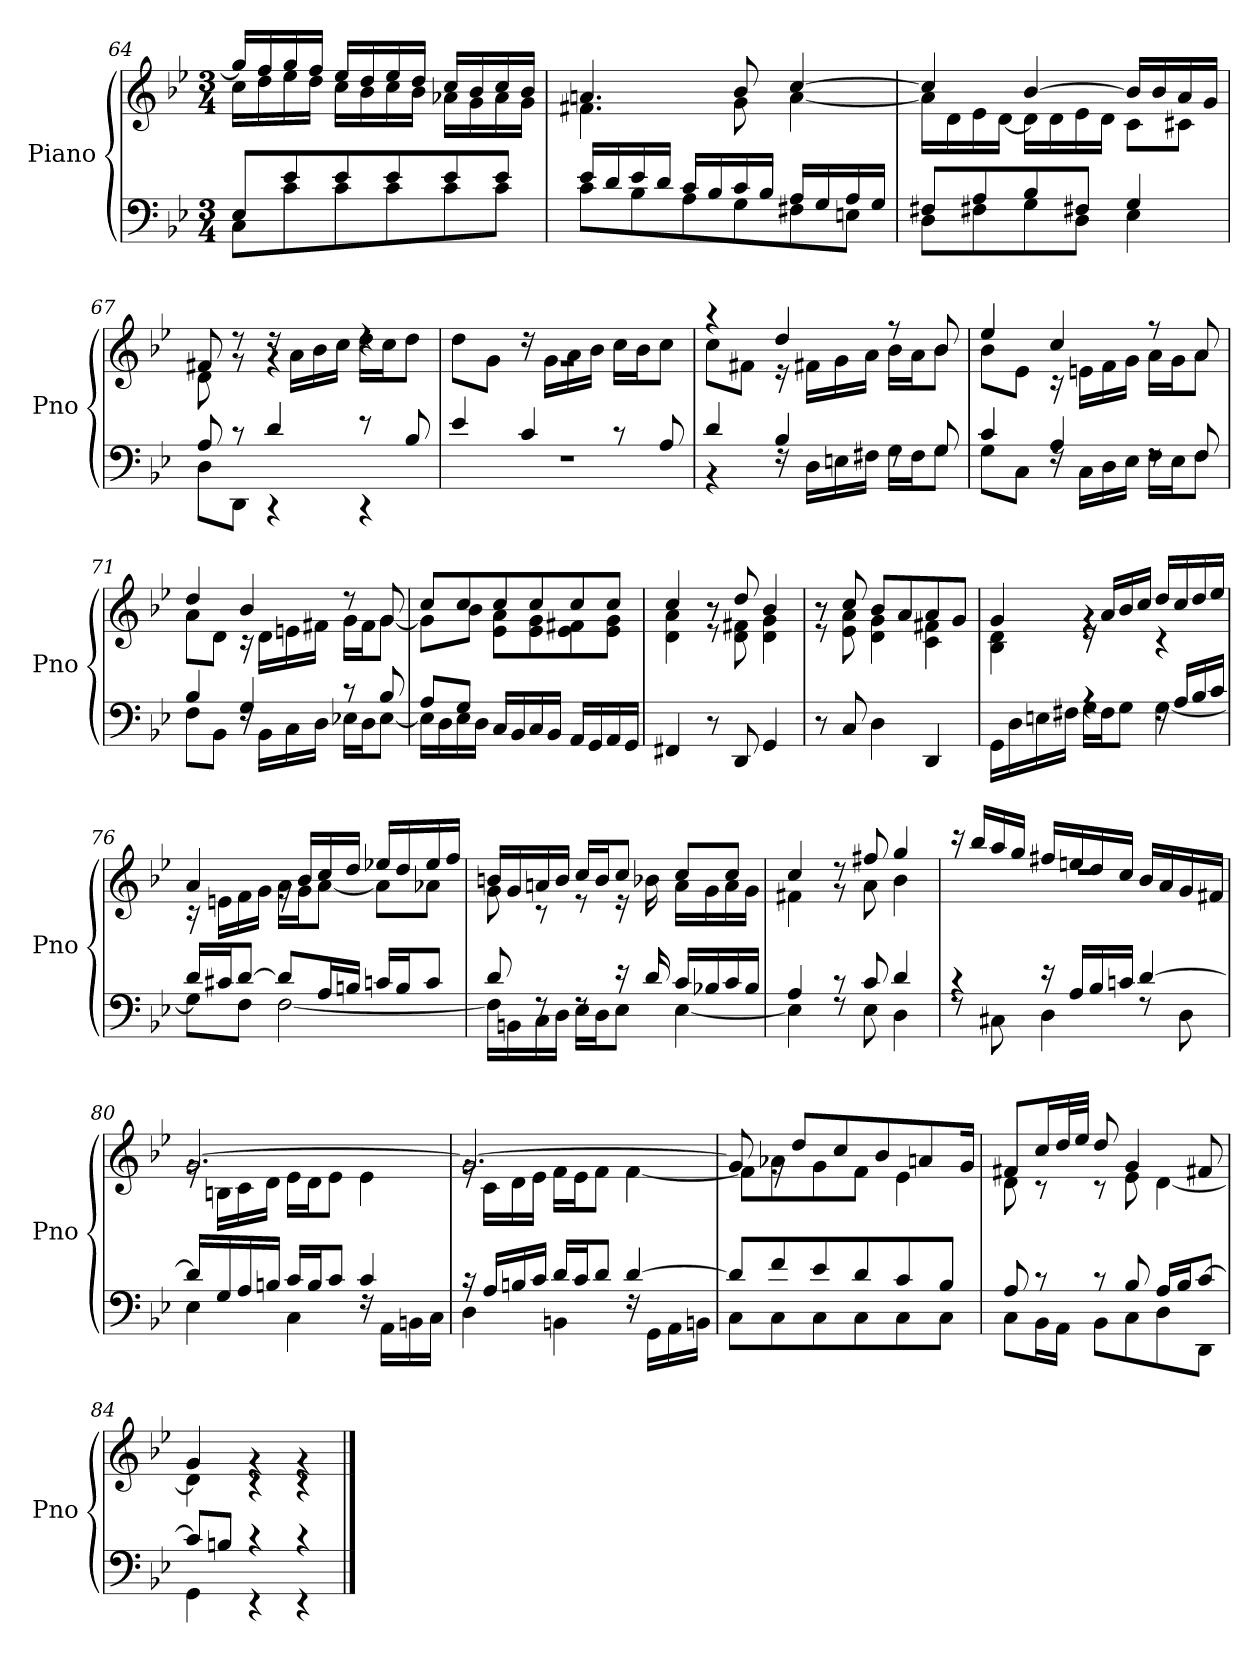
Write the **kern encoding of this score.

**kern	**kern
*part1	*part1
*staff2	*staff1
*I"Piano	*
*I'Pno	*
!!LO:LB:g=z
*clefF4	*clefG2
*k[b-e-]	*k[b-e-]
*M3/4	*M3/4
=64	=64
*^	*^
8E-/L	8C\L	16gg/LL]	16cc\LL
.	.	16ff/	16dd\
8e-/	8c\	16gg/	16ee-\
.	.	16ff/JJ	16dd\JJ
8e-/	8c\	16ee-/LL	16cc\LL
.	.	16dd/	16b-\
8e-/	8c\	16ee-/	16cc\
.	.	16dd/JJ	16b-\JJ
8e-/	8c\	16cc/LL	16a-X\LL
.	.	16b-/	16g\
8e-/J	8c\J	16cc/	16a-\
.	.	16b-/JJ	16g\JJ
=65	=65	=65	=65
16e-/LL	8c\L	4.an/	4.f#X\
16d/	.	.	.
16e-/	8B-\	.	.
16d/JJ	.	.	.
16c/LL	8A\	.	.
16B-/	.	.	.
16c/	8G\	8b-/	8g\
16B-/JJ	.	.	.
16A/LL	8F#X\	[4cc/	[4a\
16G/	.	.	.
16A/	8En\J	.	.
16G/JJ	.	.	.
=66	=66	=66	=66
8F#X/L	8D\L	4cc/]	16a\LL]
.	.	.	16d\
8A/	8F#X\	.	16e-\
.	.	.	[16d\JJ
8B-/	8G\	[4b-/	16d\LL]
.	.	.	16d\
8F#X/J	8D\J	.	16e-\
.	.	.	16d\JJ
4G/	4E-\	16b-/LL]	8c\L
.	.	16b-/	.
.	.	16a/	8c#X\J
.	.	16g/JJ	.
!!LO:LB:g=z	!!
=67	=67	=67	=67
8A/	8D\L	8f#X/	8d\
8r	8DD\J	8rg	8rdd
4d/	4r	4rg	16rdd
.	.	.	16a\LL
.	.	.	16b-\
.	.	.	16cc\JJ
8r	4r	4rdd	16dd\LL
.	.	.	16cc\J
8B-/	.	.	8dd\J
=68	=68	=68	=68
4e-/	2.rF	2.rg	8dd\L
.	.	.	8g\J
4c/	.	.	16rdd
.	.	.	16g\LL
.	.	.	16a\
.	.	.	16b-\JJ
8r	.	.	16cc\LL
.	.	.	16b-\J
8A/	.	.	8cc\J
=69	=69	=69	=69
4d/	4r	4r	8cc\L
.	.	.	8f#X\J
4B-/	16rF	4dd/	16r
.	16D\LL	.	16f#X\LL
.	16En\	.	16g\
.	16F#X\JJ	.	16a\JJ
8rF	16G\LL	8r	16b-\LL
.	16F#\J	.	16a\J
8G/	8G\J	8b-/	8b-\J
=70	=70	=70	=70
4c/	8G\L	4ee-/	8b-\L
.	8C\J	.	8e-\J
4A/	16rF	4cc/	16r
.	16C\LL	.	16en\LL
.	16D\	.	16f\
.	16E-\JJ	.	16g\JJ
8rF	16F\LL	8r	16a\LL
.	16E-\J	.	16g\J
8F/	8F\J	8a/	8a\J
!!LO:LB:g=z	!!
=71	=71	=71	=71
4B-/	8F\L	4dd/	8a\L
.	8BB-\J	.	8d\J
4G/	16rF	4b-/	16r
.	16BB-\LL	.	16d\LL
.	16C\	.	16en\
.	16D\JJ	.	16f#X\JJ
8r	16E-X\LL	8r	16g\LL
.	16D\J	.	16f#\J
8B-/	[8E-\J	8g/	[8g\J
=72	=72	=72	=72
*	*	*	*^
8A/L	16E-\LL]	8cc/L	8g\L]	4ryy
.	16D\	.	.	.
8G/J	16E-\	8cc/	8b-\J	.
.	16D\JJ	.	.	.
16C/LL	2ryy	8cc/	8e-\ 8a\L	2ryy
16BB-/	.	.	.	.
16C/	.	8cc/	8e-\ 8g\	.
16BB-/JJ	.	.	.	.
16AA/LL	.	8cc/	8e-\ 8f#X\	.
16GG/	.	.	.	.
16AA/	.	8cc/J	8e-\ 8g\J	.
16GG/JJ	.	.	.	.
=73	=73	=73	=73	=73
4ryy	4FF#X/	4cc/	4d\ 4a\	4ryy
8ryy	8r	8r	8r	8re
4.ryy	8DD/	8dd/	8d\ 8f#X\	4.ryy
.	4GG/	4b-/	4d\ 4g\	.
=74	=74	=74	=74	=74
8ryy	8r	8r	8r	8re
2ryy	8C/	8cc/	8e-\ 8a\	2ryy
.	4D\	8b-/L	4d\ 4g\	.
.	.	8a/	.	.
.	4DD/	8a/	4c\ 4f#X\	.
8ryy	.	8g/J	.	8ryy
!!LO:PB:g=z	!!	!!
=75	=75	=75	=75	=75
16GG\LL	4ryy	4g/	4B-\ 4d\	4ryy
16D\	.	.	.	.
16En\	.	.	.	.
16F#X\JJ	.	.	.	.
4rA	16G\LL	16re	4rg	2ryy
.	16F#\J	16a/LL	.	.
.	8G\J	16b-/	.	.
.	.	16cc/JJ	.	.
16rF	[4G\	16dd/LL	4r	.
16A/LL	.	16cc/	.	.
16B-/	.	16dd/	.	.
16c/JJ	.	16ee-/JJ	.	.
*	*	*	*v	*v
=76	=76	=76	=76
16d/LL	8G\L]	4a/	16r
16c#X/J	.	.	16en\LL
[8d/J	8F\J	.	16f\
.	.	.	16g\JJ
8d/L]	[2F\	16rg	16a\LL
.	.	16b-/LL	16g\J
16A/L	.	16cc/	[8a\J
16Bn/JJ	.	16dd/JJ	.
16cn/LL	.	16ee-X/LL	8a\L]
16B/J	.	16dd/	.
8c/J	.	16ee-/	8a-X\J
.	.	16ff/JJ	.
=77	=77	=77	=77
8d/	16F\LL]	16bn/LL	8g\
.	16BBn\	16g/	.
8rF	16C\	16an/	8r
.	16D\JJ	16b/JJ	.
8rF	16E-\LL	16cc/LL	8r
.	16D\J	16b/J	.
16r	8E-\J	8cc/J	16r
16d/	.	.	16b-X\
16c/LL	[4E-\	8cc/L	16a\LL
16B-X/	.	.	16g\
16c/	.	8cc/J	16a\
16B-/JJ	.	.	16g\JJ
!!LO:LB:g=z	!!
=78	=78	=78	=78
4A/	4E-\]	4cc/	4f#X\
8r	8rF	8rg	8rdd
8c/	8E-\	8ff#X/	8a\
4d/	4D\	4gg/	4b-\
=79	=79	=79	=79
4r	8rF	16r	2.rdd
.	.	16bb-/LL	.
.	8C#Xi\	16aa/	.
.	.	16gg/JJ	.
16r	4D\	16ff#X/LL	.
16A/LL	.	16een/	.
16B-/	.	16dd/	.
16cn/JJ	.	16cc/JJ	.
[4d/	8rF	16b-/LL	.
.	.	16a/	.
.	8D\	16g/	.
.	.	16f#X/JJ	.
=80	=80	=80	=80
16d/LL]	4E-\	[2.g/	16rg
16G/	.	.	16Bn\LL
16A/	.	.	16c\
16Bn/JJ	.	.	16d\JJ
16c/LL	4C\	.	16e-\LL
16B/J	.	.	16d\J
8c/J	.	.	8e-\J
4c/	16rF	.	4e-\
.	16AA\LL	.	.
.	16BBn\	.	.
.	16C\JJ	.	.
!!LO:LB:g=z	!!
=81	=81	=81	=81
16r	4D\	2.g/_	16rg
16A/LL	.	.	16c\LL
16Bn/	.	.	16d\
16c/JJ	.	.	16e-\JJ
16d/LL	4BBn\	.	16f\LL
16c/J	.	.	16e-\J
8d/J	.	.	8f\J
[4d/	16rF	.	[4f\
.	16GG\LL	.	.
.	16AA\	.	.
.	16BBn\JJ	.	.
=82	=82	=82	=82
8d/L]	8C\L	8g/]	8f\L]
8f/	8C\	16rg	8a-X\
.	.	8dd/L	.
8e-/	8C\	.	8g\
.	.	8cc/	.
8d/	8C\	.	8f\J
.	.	8b-/	.
8c/	8C\	.	4e-\
.	.	8an/	.
8B-/J	8C\J	.	.
.	.	16g/Jk	.
=83	=83	=83	=83
8A/	8C\L	8f#X/L	8d\
8r	16BB-\L	16cc/L	8r
.	16AA\JJ	32dd/L	.
.	.	32ee-/JJJ	.
8r	8BB-\L	8dd/	8r
8B-/	8C\	4g/	8e-\
16A/LL	8D\	.	[4d\
16B-/J	.	.	.
[8c/J	8DD\J	8f#X/	.
=84	=84	=84	=84
8c/L]	4GG\	4g/	4d\]
8Bn/J	.	.	.
4r	4r	4rg	4r
4r	4r	4rg	4r
*v	*v	*	*
*	*v	*v
==	==
*-	*-
